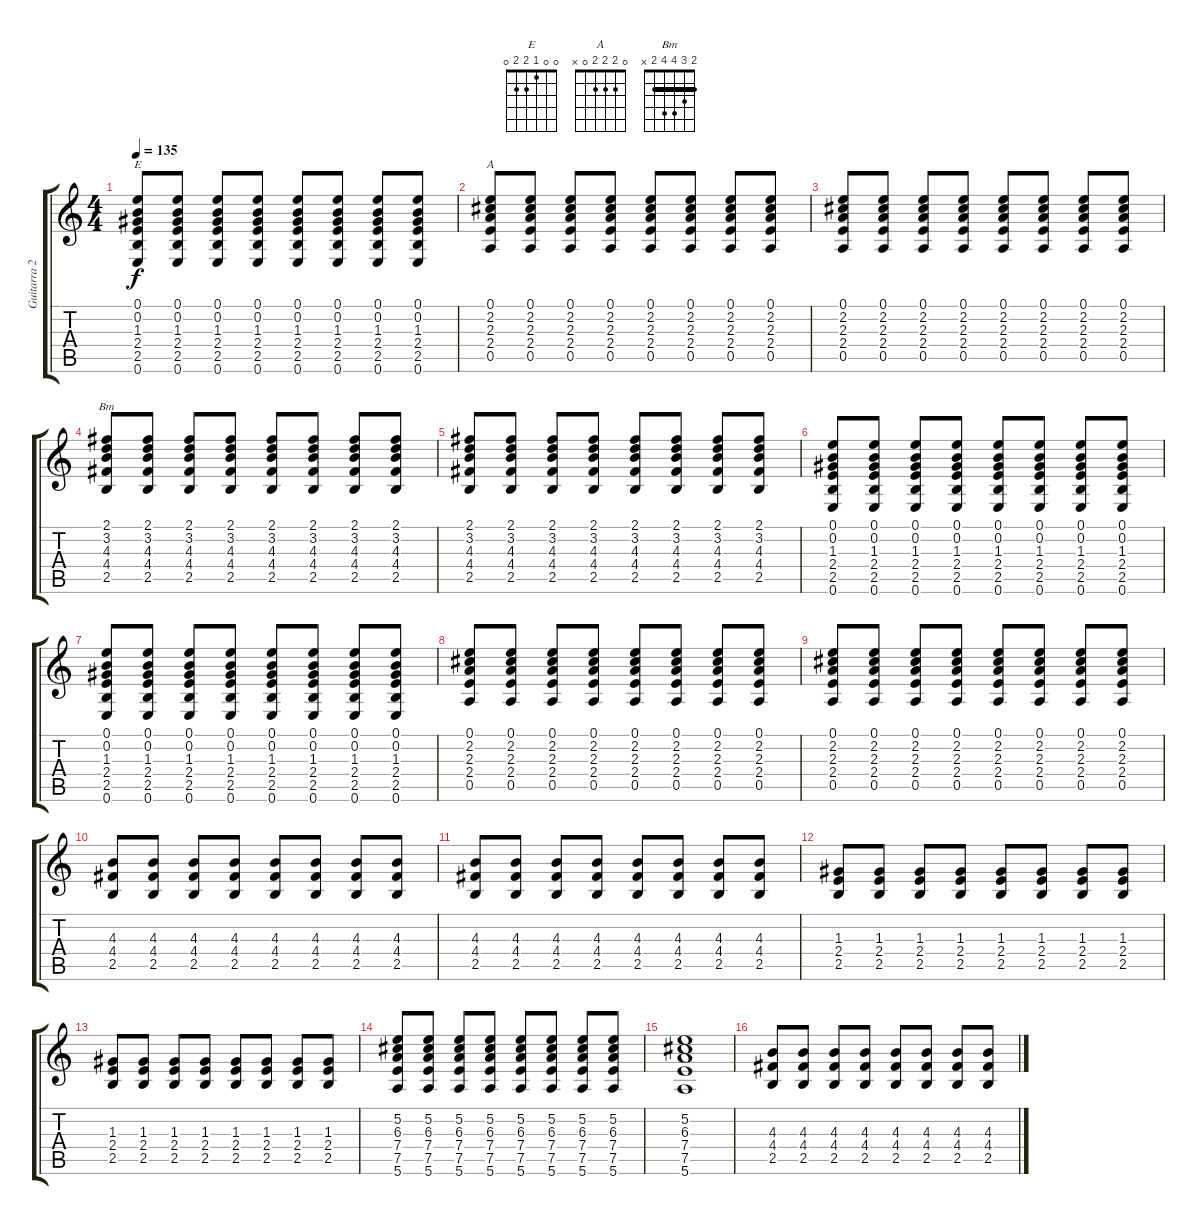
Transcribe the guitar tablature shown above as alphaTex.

\track ("Guitarra 2" "Guitarra 2") {instrument electricguitarclean}
\staff {score tabs}
\tuning (E4 B3 G3 D3 A2 E2) {hide}
\chord ("E" 0 0 1 2 2 0)
\chord ("A" 0 2 2 2 0 x)
\chord ("Bm" 2 3 4 4 2 x) {barre 2}
\ts (4 4)
\tempo 135
\clef g2
\ks c
(0.1 0.2 1.3 2.4 2.5 0.6).8{ch "E" dy f} (0.1 0.2 1.3 2.4 2.5 0.6).8 (0.1 0.2 1.3 2.4 2.5 0.6).8 (0.1 0.2 1.3 2.4 2.5 0.6).8 (0.1 0.2 1.3 2.4 2.5 0.6).8 (0.1 0.2 1.3 2.4 2.5 0.6).8 (0.1 0.2 1.3 2.4 2.5 0.6).8 (0.1 0.2 1.3 2.4 2.5 0.6).8 |
(0.1 2.2 2.3 2.4 0.5).8{ch "A"} (0.1 2.2 2.3 2.4 0.5).8 (0.1 2.2 2.3 2.4 0.5).8 (0.1 2.2 2.3 2.4 0.5).8 (0.1 2.2 2.3 2.4 0.5).8 (0.1 2.2 2.3 2.4 0.5).8 (0.1 2.2 2.3 2.4 0.5).8 (0.1 2.2 2.3 2.4 0.5).8 |
(0.1 2.2 2.3 2.4 0.5).8 (0.1 2.2 2.3 2.4 0.5).8 (0.1 2.2 2.3 2.4 0.5).8 (0.1 2.2 2.3 2.4 0.5).8 (0.1 2.2 2.3 2.4 0.5).8 (0.1 2.2 2.3 2.4 0.5).8 (0.1 2.2 2.3 2.4 0.5).8 (0.1 2.2 2.3 2.4 0.5).8 |
(2.1 3.2 4.3 4.4 2.5).8{ch "Bm"} (2.1 3.2 4.3 4.4 2.5).8 (2.1 3.2 4.3 4.4 2.5).8 (2.1 3.2 4.3 4.4 2.5).8 (2.1 3.2 4.3 4.4 2.5).8 (2.1 3.2 4.3 4.4 2.5).8 (2.1 3.2 4.3 4.4 2.5).8 (2.1 3.2 4.3 4.4 2.5).8 |
(2.1 3.2 4.3 4.4 2.5).8 (2.1 3.2 4.3 4.4 2.5).8 (2.1 3.2 4.3 4.4 2.5).8 (2.1 3.2 4.3 4.4 2.5).8 (2.1 3.2 4.3 4.4 2.5).8 (2.1 3.2 4.3 4.4 2.5).8 (2.1 3.2 4.3 4.4 2.5).8 (2.1 3.2 4.3 4.4 2.5).8 |
(0.1 0.2 1.3 2.4 2.5 0.6).8 (0.1 0.2 1.3 2.4 2.5 0.6).8 (0.1 0.2 1.3 2.4 2.5 0.6).8 (0.1 0.2 1.3 2.4 2.5 0.6).8 (0.1 0.2 1.3 2.4 2.5 0.6).8 (0.1 0.2 1.3 2.4 2.5 0.6).8 (0.1 0.2 1.3 2.4 2.5 0.6).8 (0.1 0.2 1.3 2.4 2.5 0.6).8 |
(0.1 0.2 1.3 2.4 2.5 0.6).8 (0.1 0.2 1.3 2.4 2.5 0.6).8 (0.1 0.2 1.3 2.4 2.5 0.6).8 (0.1 0.2 1.3 2.4 2.5 0.6).8 (0.1 0.2 1.3 2.4 2.5 0.6).8 (0.1 0.2 1.3 2.4 2.5 0.6).8 (0.1 0.2 1.3 2.4 2.5 0.6).8 (0.1 0.2 1.3 2.4 2.5 0.6).8 |
(0.1 2.2 2.3 2.4 0.5).8 (0.1 2.2 2.3 2.4 0.5).8 (0.1 2.2 2.3 2.4 0.5).8 (0.1 2.2 2.3 2.4 0.5).8 (0.1 2.2 2.3 2.4 0.5).8 (0.1 2.2 2.3 2.4 0.5).8 (0.1 2.2 2.3 2.4 0.5).8 (0.1 2.2 2.3 2.4 0.5).8 |
(0.1 2.2 2.3 2.4 0.5).8 (0.1 2.2 2.3 2.4 0.5).8 (0.1 2.2 2.3 2.4 0.5).8 (0.1 2.2 2.3 2.4 0.5).8 (0.1 2.2 2.3 2.4 0.5).8 (0.1 2.2 2.3 2.4 0.5).8 (0.1 2.2 2.3 2.4 0.5).8 (0.1 2.2 2.3 2.4 0.5).8 |
(4.3 4.4 2.5).8 (4.3 4.4 2.5).8 (4.3 4.4 2.5).8 (4.3 4.4 2.5).8 (4.3 4.4 2.5).8 (4.3 4.4 2.5).8 (4.3 4.4 2.5).8 (4.3 4.4 2.5).8 |
(4.3 4.4 2.5).8 (4.3 4.4 2.5).8 (4.3 4.4 2.5).8 (4.3 4.4 2.5).8 (4.3 4.4 2.5).8 (4.3 4.4 2.5).8 (4.3 4.4 2.5).8 (4.3 4.4 2.5).8 |
(1.3 2.4 2.5).8 (1.3 2.4 2.5).8 (1.3 2.4 2.5).8 (1.3 2.4 2.5).8 (1.3 2.4 2.5).8 (1.3 2.4 2.5).8 (1.3 2.4 2.5).8 (1.3 2.4 2.5).8 |
(1.3 2.4 2.5).8 (1.3 2.4 2.5).8 (1.3 2.4 2.5).8 (1.3 2.4 2.5).8 (1.3 2.4 2.5).8 (1.3 2.4 2.5).8 (1.3 2.4 2.5).8 (1.3 2.4 2.5).8 |
(5.2 6.3 7.4 7.5 5.6).8 (5.2 6.3 7.4 7.5 5.6).8 (5.2 6.3 7.4 7.5 5.6).8 (5.2 6.3 7.4 7.5 5.6).8 (5.2 6.3 7.4 7.5 5.6).8 (5.2 6.3 7.4 7.5 5.6).8 (5.2 6.3 7.4 7.5 5.6).8 (5.2 6.3 7.4 7.5 5.6).8 |
(5.2 6.3 7.4 7.5 5.6).1 |
(4.3 4.4 2.5).8 (4.3 4.4 2.5).8 (4.3 4.4 2.5).8 (4.3 4.4 2.5).8 (4.3 4.4 2.5).8 (4.3 4.4 2.5).8 (4.3 4.4 2.5).8 (4.3 4.4 2.5).8
